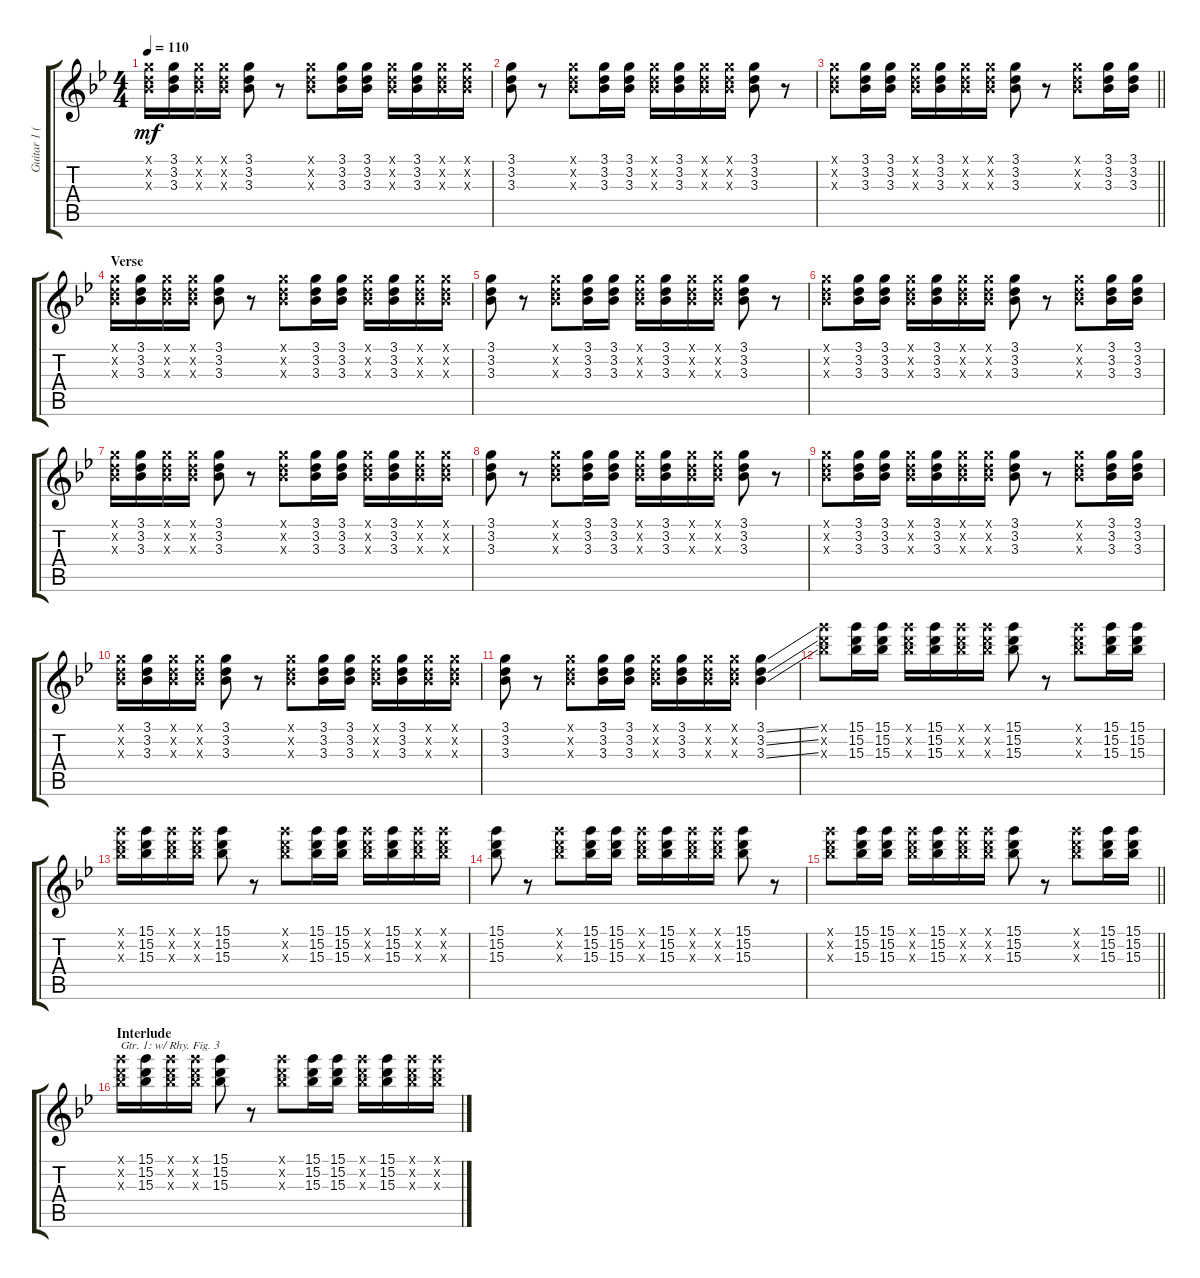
\track ("Guitar 1 (slight dist.)" "Guitar 1 (") {instrument distortionguitar}
\staff {score tabs}
\tuning (E4 B3 G3 D3 A2 E2) {hide}
\ts (4 4)
\tempo 110
\clef g2
\ks gminor
(3.1{x} 3.2{x} 3.3{x}).16{dy mf} (3.1 3.2 3.3).16 (3.1{x} 3.2{x} 3.3{x}).16 (3.1{x} 3.2{x} 3.3{x}).16 (3.1 3.2 3.3).8 r.8 (3.1{x} 3.2{x} 3.3{x}).8 (3.1 3.2 3.3).16 (3.1 3.2 3.3).16 (3.1{x} 3.2{x} 3.3{x}).16 (3.1 3.2 3.3).16 (3.1{x} 3.2{x} 3.3{x}).16 (3.1{x} 3.2{x} 3.3{x}).16 |
(3.1 3.2 3.3).8 r.8 (3.1{x} 3.2{x} 3.3{x}).8 (3.1 3.2 3.3).16 (3.1 3.2 3.3).16 (3.1{x} 3.2{x} 3.3{x}).16 (3.1 3.2 3.3).16 (3.1{x} 3.2{x} 3.3{x}).16 (3.1{x} 3.2{x} 3.3{x}).16 (3.1 3.2 3.3).8 r.8 |
\barLineRight lightlight
(3.1{x} 3.2{x} 3.3{x}).8 (3.1 3.2 3.3).16 (3.1 3.2 3.3).16 (3.1{x} 3.2{x} 3.3{x}).16 (3.1 3.2 3.3).16 (3.1{x} 3.2{x} 3.3{x}).16 (3.1{x} 3.2{x} 3.3{x}).16 (3.1 3.2 3.3).8 r.8 (3.1{x} 3.2{x} 3.3{x}).8 (3.1 3.2 3.3).16 (3.1 3.2 3.3).16 |
\section ("" "Verse")
(3.1{x} 3.2{x} 3.3{x}).16 (3.1 3.2 3.3).16 (3.1{x} 3.2{x} 3.3{x}).16 (3.1{x} 3.2{x} 3.3{x}).16 (3.1 3.2 3.3).8 r.8 (3.1{x} 3.2{x} 3.3{x}).8 (3.1 3.2 3.3).16 (3.1 3.2 3.3).16 (3.1{x} 3.2{x} 3.3{x}).16 (3.1 3.2 3.3).16 (3.1{x} 3.2{x} 3.3{x}).16 (3.1{x} 3.2{x} 3.3{x}).16 |
(3.1 3.2 3.3).8 r.8 (3.1{x} 3.2{x} 3.3{x}).8 (3.1 3.2 3.3).16 (3.1 3.2 3.3).16 (3.1{x} 3.2{x} 3.3{x}).16 (3.1 3.2 3.3).16 (3.1{x} 3.2{x} 3.3{x}).16 (3.1{x} 3.2{x} 3.3{x}).16 (3.1 3.2 3.3).8 r.8 |
(3.1{x} 3.2{x} 3.3{x}).8 (3.1 3.2 3.3).16 (3.1 3.2 3.3).16 (3.1{x} 3.2{x} 3.3{x}).16 (3.1 3.2 3.3).16 (3.1{x} 3.2{x} 3.3{x}).16 (3.1{x} 3.2{x} 3.3{x}).16 (3.1 3.2 3.3).8 r.8 (3.1{x} 3.2{x} 3.3{x}).8 (3.1 3.2 3.3).16 (3.1 3.2 3.3).16 |
(3.1{x} 3.2{x} 3.3{x}).16 (3.1 3.2 3.3).16 (3.1{x} 3.2{x} 3.3{x}).16 (3.1{x} 3.2{x} 3.3{x}).16 (3.1 3.2 3.3).8 r.8 (3.1{x} 3.2{x} 3.3{x}).8 (3.1 3.2 3.3).16 (3.1 3.2 3.3).16 (3.1{x} 3.2{x} 3.3{x}).16 (3.1 3.2 3.3).16 (3.1{x} 3.2{x} 3.3{x}).16 (3.1{x} 3.2{x} 3.3{x}).16 |
(3.1 3.2 3.3).8 r.8 (3.1{x} 3.2{x} 3.3{x}).8 (3.1 3.2 3.3).16 (3.1 3.2 3.3).16 (3.1{x} 3.2{x} 3.3{x}).16 (3.1 3.2 3.3).16 (3.1{x} 3.2{x} 3.3{x}).16 (3.1{x} 3.2{x} 3.3{x}).16 (3.1 3.2 3.3).8 r.8 |
(3.1{x} 3.2{x} 3.3{x}).8 (3.1 3.2 3.3).16 (3.1 3.2 3.3).16 (3.1{x} 3.2{x} 3.3{x}).16 (3.1 3.2 3.3).16 (3.1{x} 3.2{x} 3.3{x}).16 (3.1{x} 3.2{x} 3.3{x}).16 (3.1 3.2 3.3).8 r.8 (3.1{x} 3.2{x} 3.3{x}).8 (3.1 3.2 3.3).16 (3.1 3.2 3.3).16 |
(3.1{x} 3.2{x} 3.3{x}).16 (3.1 3.2 3.3).16 (3.1{x} 3.2{x} 3.3{x}).16 (3.1{x} 3.2{x} 3.3{x}).16 (3.1 3.2 3.3).8 r.8 (3.1{x} 3.2{x} 3.3{x}).8 (3.1 3.2 3.3).16 (3.1 3.2 3.3).16 (3.1{x} 3.2{x} 3.3{x}).16 (3.1 3.2 3.3).16 (3.1{x} 3.2{x} 3.3{x}).16 (3.1{x} 3.2{x} 3.3{x}).16 |
(3.1 3.2 3.3).8 r.8 (3.1{x} 3.2{x} 3.3{x}).8 (3.1 3.2 3.3).16 (3.1 3.2 3.3).16 (3.1{x} 3.2{x} 3.3{x}).16 (3.1 3.2 3.3).16 (3.1{x} 3.2{x} 3.3{x}).16 (3.1{x} 3.2{x} 3.3{x}).16 (3.1{ss} 3.2{ss} 3.3{ss}).4 |
(15.1{x} 15.2{x} 15.3{x}).8 (15.1 15.2 15.3).16 (15.1 15.2 15.3).16 (15.1{x} 15.2{x} 15.3{x}).16 (15.1 15.2 15.3).16 (15.1{x} 15.2{x} 15.3{x}).16 (15.1{x} 15.2{x} 15.3{x}).16 (15.1 15.2 15.3).8 r.8 (15.1{x} 15.2{x} 15.3{x}).8 (15.1 15.2 15.3).16 (15.1 15.2 15.3).16 |
(15.1{x} 15.2{x} 15.3{x}).16 (15.1 15.2 15.3).16 (15.1{x} 15.2{x} 15.3{x}).16 (15.1{x} 15.2{x} 15.3{x}).16 (15.1 15.2 15.3).8 r.8 (15.1{x} 15.2{x} 15.3{x}).8 (15.1 15.2 15.3).16 (15.1 15.2 15.3).16 (15.1{x} 15.2{x} 15.3{x}).16 (15.1 15.2 15.3).16 (15.1{x} 15.2{x} 15.3{x}).16 (15.1{x} 15.2{x} 15.3{x}).16 |
(15.1 15.2 15.3).8 r.8 (15.1{x} 15.2{x} 15.3{x}).8 (15.1 15.2 15.3).16 (15.1 15.2 15.3).16 (15.1{x} 15.2{x} 15.3{x}).16 (15.1 15.2 15.3).16 (15.1{x} 15.2{x} 15.3{x}).16 (15.1{x} 15.2{x} 15.3{x}).16 (15.1 15.2 15.3).8 r.8 |
\barLineRight lightlight
(15.1{x} 15.2{x} 15.3{x}).8 (15.1 15.2 15.3).16 (15.1 15.2 15.3).16 (15.1{x} 15.2{x} 15.3{x}).16 (15.1 15.2 15.3).16 (15.1{x} 15.2{x} 15.3{x}).16 (15.1{x} 15.2{x} 15.3{x}).16 (15.1 15.2 15.3).8 r.8 (15.1{x} 15.2{x} 15.3{x}).8 (15.1 15.2 15.3).16 (15.1 15.2 15.3).16 |
\section ("" "Interlude")
(15.1{x} 15.2{x} 15.3{x}).16{txt "Gtr. 1: w/ Rhy. Fig. 3"} (15.1 15.2 15.3).16 (15.1{x} 15.2{x} 15.3{x}).16 (15.1{x} 15.2{x} 15.3{x}).16 (15.1 15.2 15.3).8 r.8 (15.1{x} 15.2{x} 15.3{x}).8 (15.1 15.2 15.3).16 (15.1 15.2 15.3).16 (15.1{x} 15.2{x} 15.3{x}).16 (15.1 15.2 15.3).16 (15.1{x} 15.2{x} 15.3{x}).16 (15.1{x} 15.2{x} 15.3{x}).16
